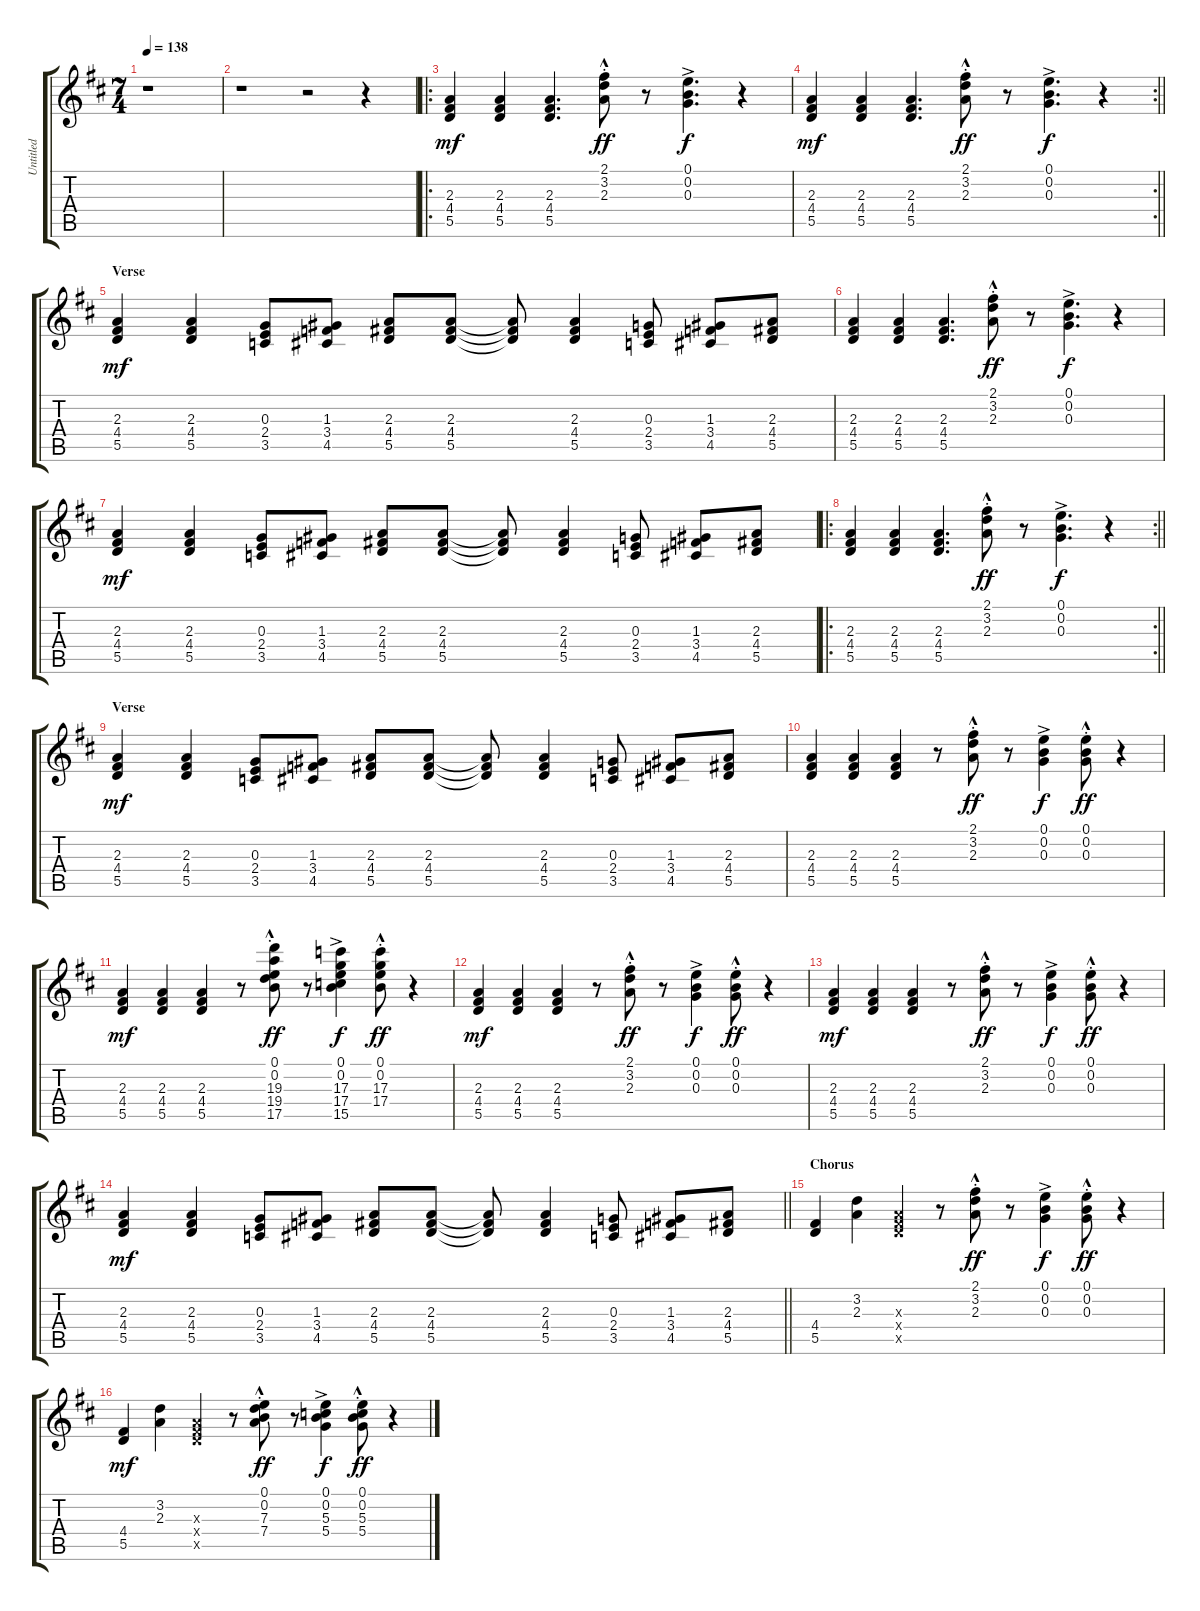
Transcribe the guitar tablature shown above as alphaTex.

\track ("Untitled" "Untitled") {instrument electricguitarclean}
\staff {score tabs}
\tuning (E4 B3 G3 D3 A2 E2) {hide}
\ts (7 4)
\tempo 138
\clef g2
\ks d
r.1{dy mf instrument electricguitarclean} |
r.1 r.2 r.4 |
\ro
(2.3 4.4 5.5).4 (2.3 4.4 5.5).4 (2.3 4.4 5.5).4{d} (2.1{hac st} 3.2{hac st} 2.3{hac st}).8{dy ff} r.8 (0.1{ac} 0.2{ac} 0.3{ac}).4{d dy f} r.4 |
\rc 2
\barLineRight lightlight
(2.3 4.4 5.5).4{dy mf} (2.3 4.4 5.5).4 (2.3 4.4 5.5).4{d} (2.1{hac st} 3.2{hac st} 2.3{hac st}).8{dy ff} r.8 (0.1{ac} 0.2{ac} 0.3{ac}).4{d dy f} r.4 |
\section ("" "Verse")
(2.3 4.4 5.5).4{dy mf} (2.3 4.4 5.5).4 (0.3 2.4 3.5).8 (1.3 3.4 4.5).8 (2.3 4.4 5.5).8 (2.3 4.4 5.5).8 (2.3{t} 4.4{t} 5.5{t}).8 (2.3 4.4 5.5).4 (0.3 2.4 3.5).8 (1.3 3.4 4.5).8 (2.3 4.4 5.5).8 |
(2.3 4.4 5.5).4 (2.3 4.4 5.5).4 (2.3 4.4 5.5).4{d} (2.1{hac st} 3.2{hac st} 2.3{hac st}).8{dy ff} r.8 (0.1{ac} 0.2{ac} 0.3{ac}).4{d dy f} r.4 |
(2.3 4.4 5.5).4{dy mf} (2.3 4.4 5.5).4 (0.3 2.4 3.5).8 (1.3 3.4 4.5).8 (2.3 4.4 5.5).8 (2.3 4.4 5.5).8 (2.3{t} 4.4{t} 5.5{t}).8 (2.3 4.4 5.5).4 (0.3 2.4 3.5).8 (1.3 3.4 4.5).8 (2.3 4.4 5.5).8 |
\ro
\rc 2
\barLineRight lightlight
(2.3 4.4 5.5).4 (2.3 4.4 5.5).4 (2.3 4.4 5.5).4{d} (2.1{hac st} 3.2{hac st} 2.3{hac st}).8{dy ff} r.8 (0.1{ac} 0.2{ac} 0.3{ac}).4{d dy f} r.4 |
\section ("" "Verse")
(2.3 4.4 5.5).4{dy mf} (2.3 4.4 5.5).4 (0.3 2.4 3.5).8 (1.3 3.4 4.5).8 (2.3 4.4 5.5).8 (2.3 4.4 5.5).8 (2.3{t} 4.4{t} 5.5{t}).8 (2.3 4.4 5.5).4 (0.3 2.4 3.5).8 (1.3 3.4 4.5).8 (2.3 4.4 5.5).8 |
(2.3 4.4 5.5).4 (2.3 4.4 5.5).4 (2.3 4.4 5.5).4 r.8 (2.1{hac st} 3.2{hac st} 2.3{hac st}).8{dy ff} r.8 (0.1{ac} 0.2{ac} 0.3{ac}).4{dy f} (0.1{hac st} 0.2{hac st} 0.3{hac st}).8{dy ff} r.4 |
(2.3 4.4 5.5).4{dy mf} (2.3 4.4 5.5).4 (2.3 4.4 5.5).4 r.8 (0.1{hac st} 0.2{hac st} 19.3{hac st} 19.4{hac st} 17.5{hac st}).8{dy ff} r.8 (0.1{ac} 0.2{ac} 17.3{ac} 17.4{ac} 15.5{ac}).4{dy f} (0.1{hac st} 0.2{hac st} 17.3{hac st} 17.4{hac st}).8{dy ff} r.4 |
(2.3 4.4 5.5).4{dy mf} (2.3 4.4 5.5).4 (2.3 4.4 5.5).4 r.8 (2.1{hac st} 3.2{hac st} 2.3{hac st}).8{dy ff} r.8 (0.1{ac} 0.2{ac} 0.3{ac}).4{dy f} (0.1{hac st} 0.2{hac st} 0.3{hac st}).8{dy ff} r.4 |
(2.3 4.4 5.5).4{dy mf} (2.3 4.4 5.5).4 (2.3 4.4 5.5).4 r.8 (2.1{hac st} 3.2{hac st} 2.3{hac st}).8{dy ff} r.8 (0.1{ac} 0.2{ac} 0.3{ac}).4{dy f} (0.1{hac st} 0.2{hac st} 0.3{hac st}).8{dy ff} r.4 |
\barLineRight lightlight
(2.3 4.4 5.5).4{dy mf} (2.3 4.4 5.5).4 (0.3 2.4 3.5).8 (1.3 3.4 4.5).8 (2.3 4.4 5.5).8 (2.3 4.4 5.5).8 (2.3{t} 4.4{t} 5.5{t}).8 (2.3 4.4 5.5).4 (0.3 2.4 3.5).8 (1.3 3.4 4.5).8 (2.3 4.4 5.5).8 |
\section ("" "Chorus")
(4.4 5.5).4 (3.2 2.3).4 (2.3{x} 4.4{x} 5.5{x}).4 r.8 (2.1{hac st} 3.2{hac st} 2.3{hac st}).8{dy ff} r.8 (0.1{ac} 0.2{ac} 0.3{ac}).4{dy f} (0.1{hac st} 0.2{hac st} 0.3{hac st}).8{dy ff} r.4 |
(4.4 5.5).4{dy mf} (3.2 2.3).4 (2.3{x} 4.4{x} 5.5{x}).4 r.8 (0.1{hac st} 0.2{hac st} 7.3{hac st} 7.4{hac st}).8{dy ff} r.8 (0.1{ac} 0.2{ac} 5.3{ac} 5.4{ac}).4{dy f} (0.1{hac st} 0.2{hac st} 5.3{hac st} 5.4{hac st}).8{dy ff} r.4
